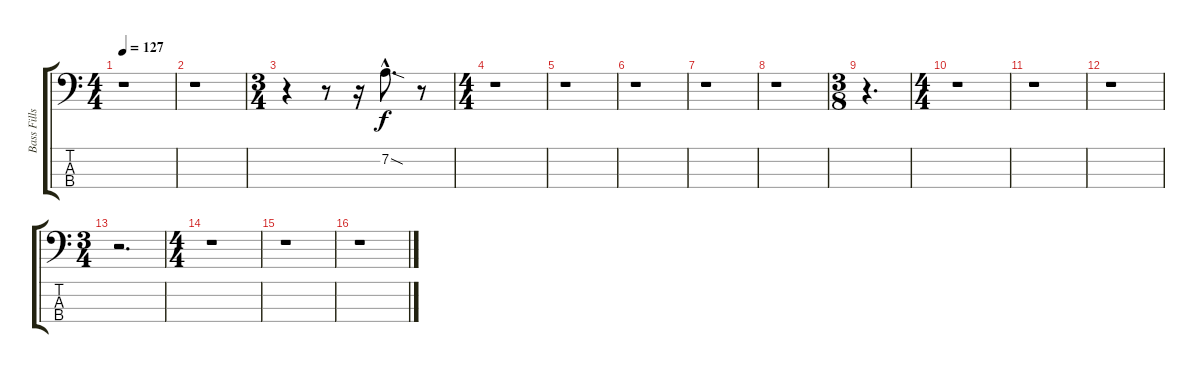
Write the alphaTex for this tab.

\track ("Bass Fills" "Bass Fills") {instrument slapbass1}
\staff {score tabs}
\tuning (G2 D2 A1 E1) {hide}
\ts (4 4)
\tempo 127
\clef f4
\ks c
r.1{dy f} |
r.1 |
\ts (3 4)
r.4 r.8 r.16 7.2{sod hac}.8{d} r.8 |
\ts (4 4)
r.1 |
r.1 |
r.1 |
r.1 |
r.1 |
\ts (3 8)
r.4{d} |
\ts (4 4)
r.1 |
r.1 |
r.1 |
\ts (3 4)
r.2{d} |
\ts (4 4)
r.1 |
r.1 |
r.1
